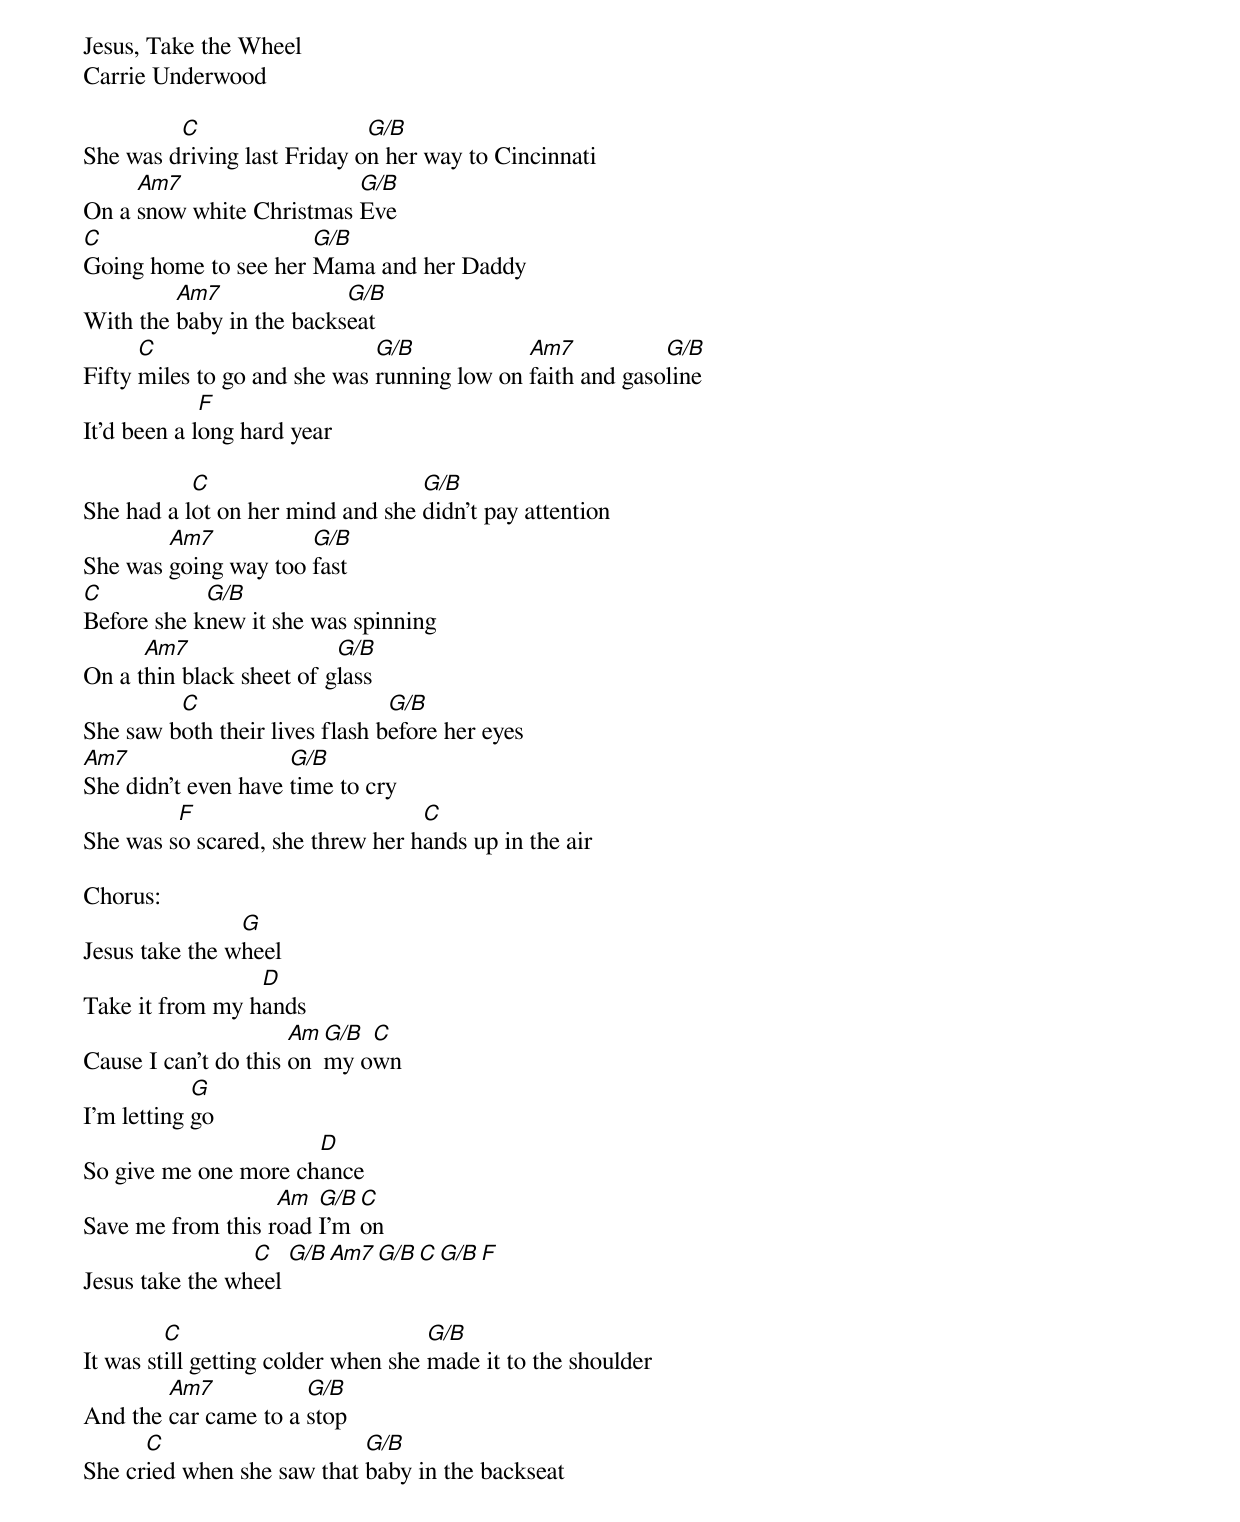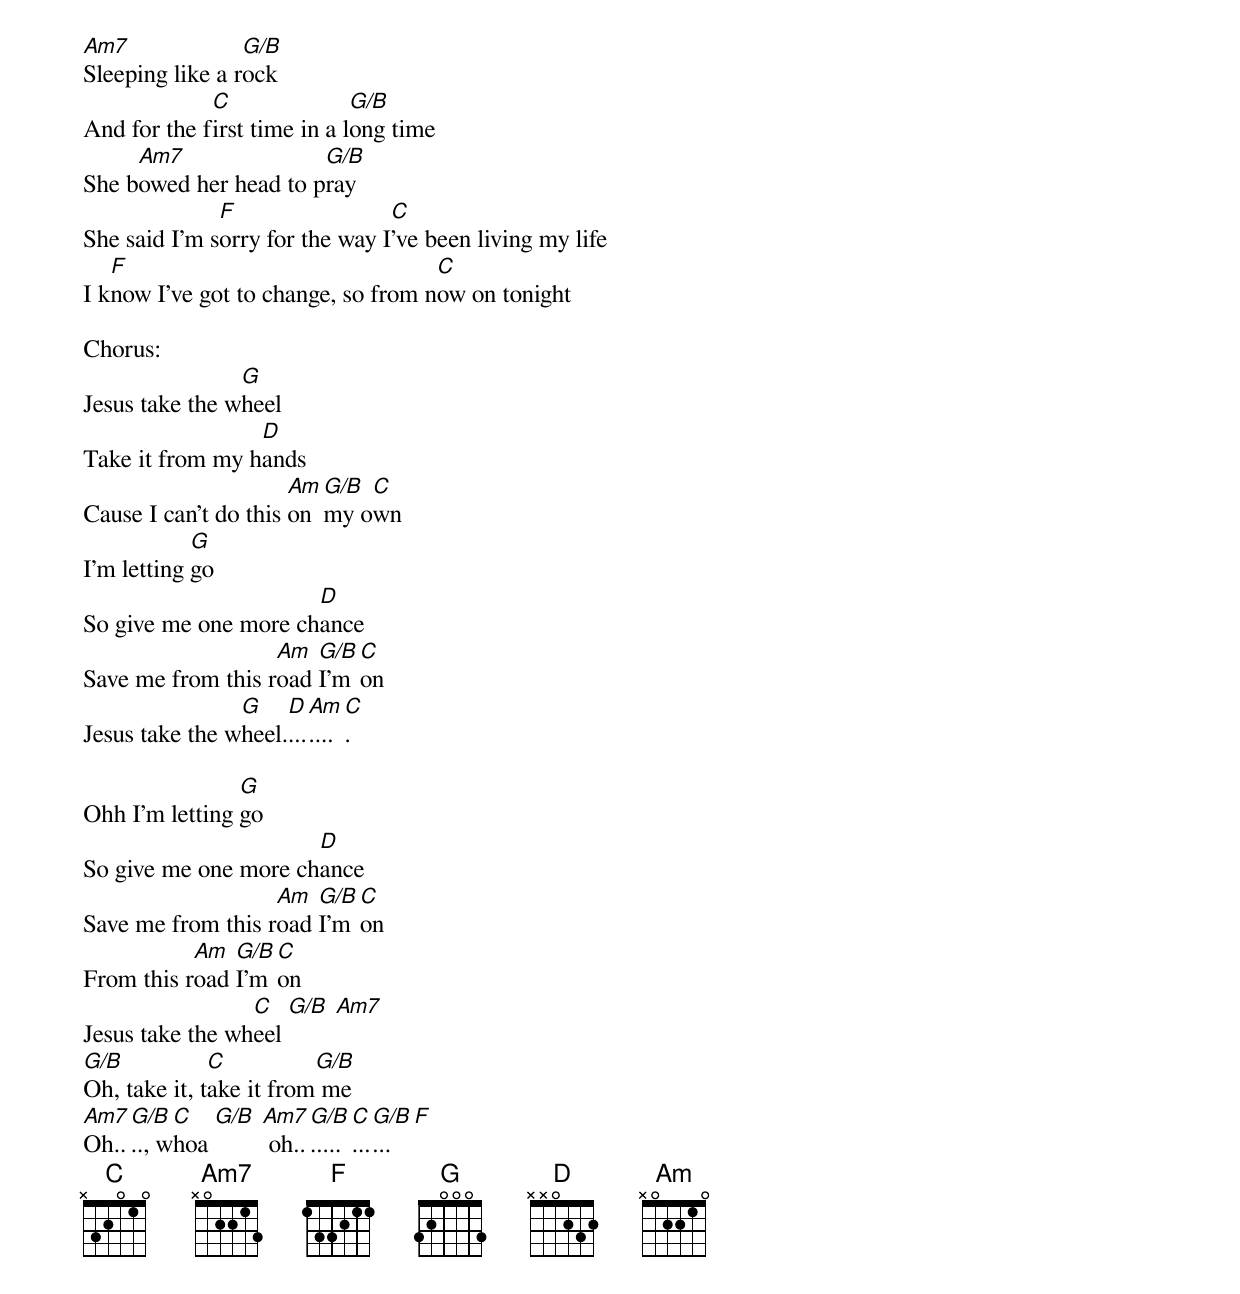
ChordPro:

Jesus, Take the Wheel
Carrie Underwood

She was d[C]riving last Friday o[G/B]n her way to Cincinnati
On a [Am7]snow white Christmas [G/B]Eve
[C]Going home to see her [G/B]Mama and her Daddy
With the [Am7]baby in the backs[G/B]eat
Fifty [C]miles to go and she was [G/B]running low on [Am7]faith and gaso[G/B]line
It'd been a l[F]ong hard year

She had a l[C]ot on her mind and she [G/B]didn't pay attention
She was [Am7]going way too [G/B]fast
[C]Before she k[G/B]new it she was spinning
On a t[Am7]hin black sheet of g[G/B]lass
She saw b[C]oth their lives flash b[G/B]efore her eyes
[Am7]She didn't even have [G/B]time to cry
She was s[F]o scared, she threw her h[C]ands up in the air

Chorus:
Jesus take the w[G]heel
Take it from my h[D]ands
Cause I can't do this [Am]on [G/B]my o[C]wn
I'm letting [G]go
So give me one more ch[D]ance
Save me from this r[Am]oad [G/B]I'm [C]on
Jesus take the wh[C]eel [G/B][Am7][G/B][C][G/B][F]

It was st[C]ill getting colder when she [G/B]made it to the shoulder
And the [Am7]car came to a [G/B]stop
She cr[C]ied when she saw that [G/B]baby in the backseat
[Am7]Sleeping like a r[G/B]ock
And for the f[C]irst time in a l[G/B]ong time
She b[Am7]owed her head to p[G/B]ray
She said I'm s[F]orry for the way I[C]'ve been living my life
I k[F]now I've got to change, so from n[C]ow on tonight

Chorus:
Jesus take the w[G]heel
Take it from my h[D]ands
Cause I can't do this [Am]on [G/B]my o[C]wn
I'm letting [G]go
So give me one more ch[D]ance
Save me from this r[Am]oad [G/B]I'm [C]on
Jesus take the w[G]heel.[D]...[Am]....[C].

Ohh I'm letting [G]go
So give me one more ch[D]ance
Save me from this r[Am]oad [G/B]I'm [C]on
From this r[Am]oad [G/B]I'm [C]on
Jesus take the wh[C]eel [G/B] [Am7]
[G/B]Oh, take it, t[C]ake it from[G/B] me
[Am7]Oh..[G/B].., w[C]hoa [G/B] [Am7] oh..[G/B].....[C]...[G/B]... [F]
